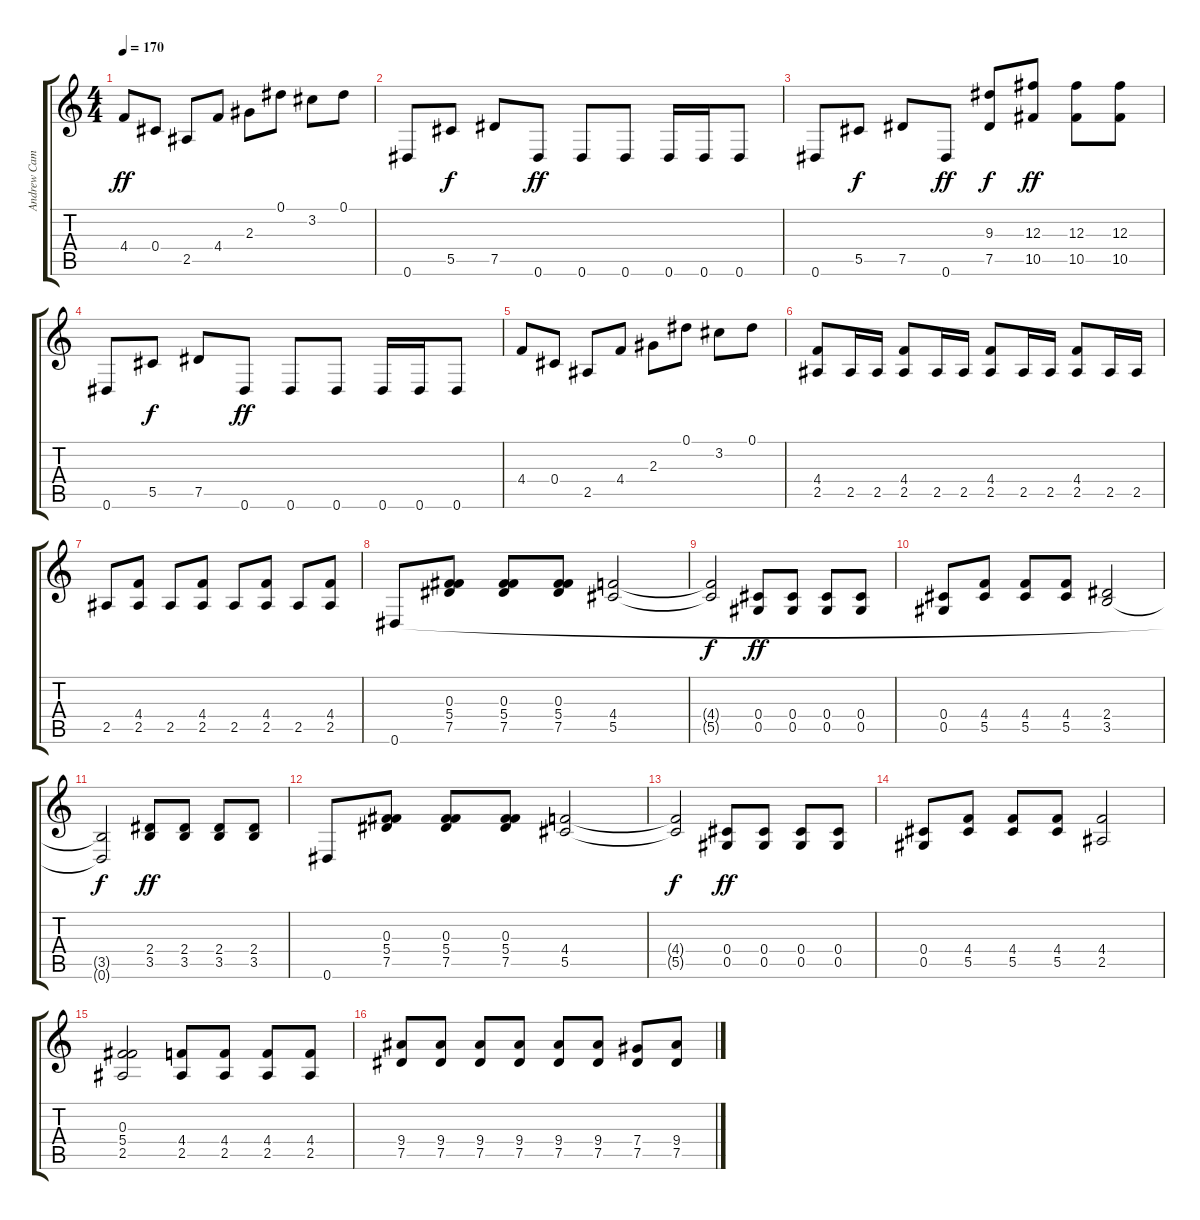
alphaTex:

\track ("Andrew Campbell - Rythm" "Andrew Cam") {instrument distortionguitar}
\staff {score tabs}
\tuning (Eb4 Bb3 Gb3 Db3 Ab2 Eb2) {hide}
\ts (4 4)
\tempo 170
\clef g2
\ks c
4.4.8{dy ff} 0.4.8 2.5.8 4.4.8 2.3.8 0.1.8 3.2.8 0.1.8 |
0.6.8 5.5.8{dy f} 7.5.8 0.6.8{dy ff} 0.6.8 0.6.8 0.6.16 0.6.16 0.6.8 |
0.6.8 5.5.8{dy f} 7.5.8 0.6.8{dy ff} (9.3 7.5).8{dy f} (12.3 10.5).8{dy ff} (12.3 10.5).8 (12.3 10.5).8 |
0.6.8 5.5.8{dy f} 7.5.8 0.6.8{dy ff} 0.6.8 0.6.8 0.6.16 0.6.16 0.6.8 |
4.4.8 0.4.8 2.5.8 4.4.8 2.3.8 0.1.8 3.2.8 0.1.8 |
(4.4 2.5).8 2.5.16 2.5.16 (4.4 2.5).8 2.5.16 2.5.16 (4.4 2.5).8 2.5.16 2.5.16 (4.4 2.5).8 2.5.16 2.5.16 |
2.5.8 (4.4 2.5).8 2.5.8 (4.4 2.5).8 2.5.8 (4.4 2.5).8 2.5.8 (4.4 2.5).8 |
0.6.8 (0.3 5.4 7.5).8 (0.3 5.4 7.5).8 (0.3 5.4 7.5).8 (4.4 5.5).2 |
(4.4{t} 5.5{t}).2{dy f} (0.4 0.5).8{dy ff} (0.4 0.5).8 (0.4 0.5).8 (0.4 0.5).8 |
(0.4 0.5).8 (4.4 5.5).8 (4.4 5.5).8 (4.4 5.5).8 (2.4 3.5).2 |
(3.5{t} 0.6{t}).2{dy f} (2.4 3.5).8{dy ff} (2.4 3.5).8 (2.4 3.5).8 (2.4 3.5).8 |
0.6.8 (0.3 5.4 7.5).8 (0.3 5.4 7.5).8 (0.3 5.4 7.5).8 (4.4 5.5).2 |
(4.4{t} 5.5{t}).2{dy f} (0.4 0.5).8{dy ff} (0.4 0.5).8 (0.4 0.5).8 (0.4 0.5).8 |
(0.4 0.5).8 (4.4 5.5).8 (4.4 5.5).8 (4.4 5.5).8 (4.4 2.5).2 |
(0.3 5.4 2.5).2 (4.4 2.5).8 (4.4 2.5).8 (4.4 2.5).8 (4.4 2.5).8 |
(9.4 7.5).8 (9.4 7.5).8 (9.4 7.5).8 (9.4 7.5).8 (9.4 7.5).8 (9.4 7.5).8 (7.4 7.5).8 (9.4 7.5).8
